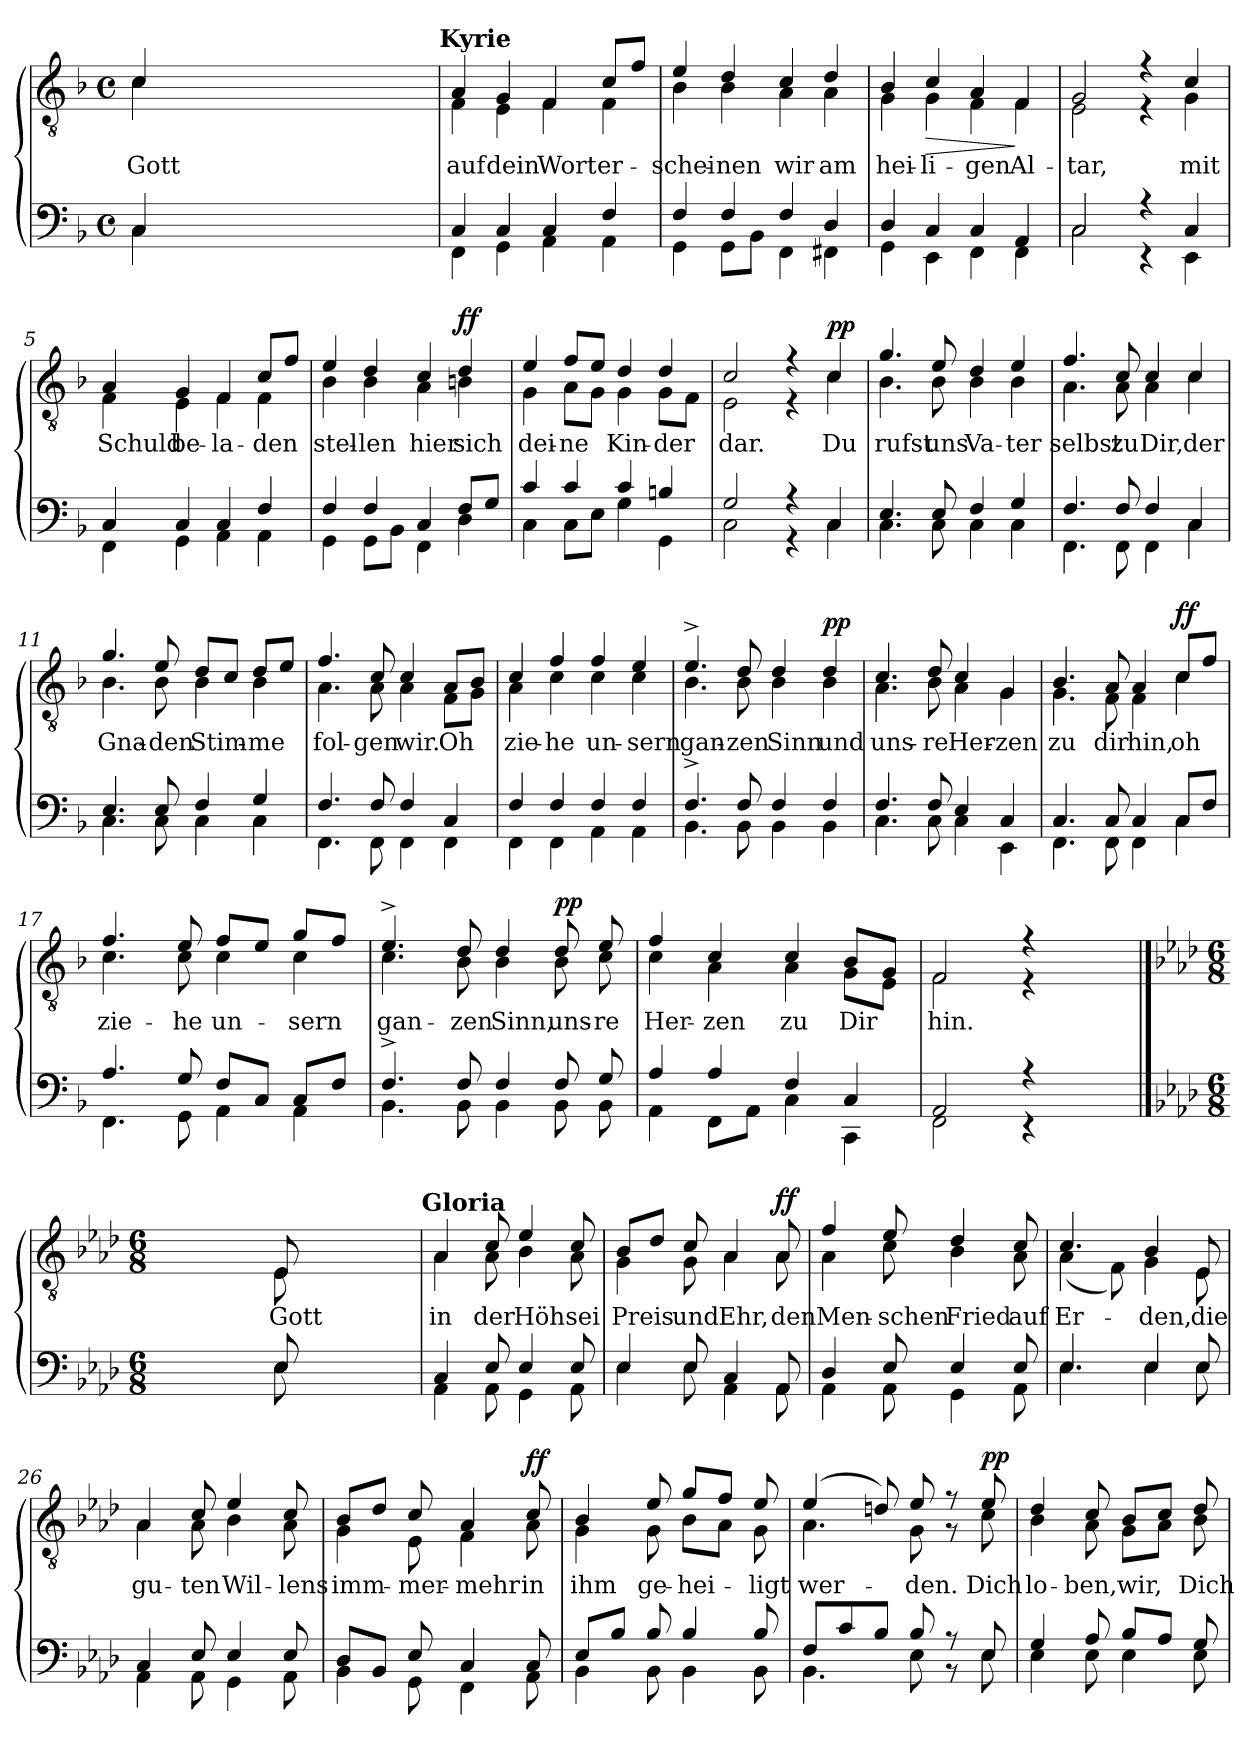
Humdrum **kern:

**kern	**kern	**text	**dynam
*part1	*part1	*part1	*part1
*staff2	*staff1	*staff1	*staff1/2
*clefF4	*clefGv2	*	*
*k[b-]	*k[b-]	*	*
*F:	*F:	*	*
*M4/4	*M4/4	*	*
*met(c)	*met(c)	*	*
=	=	=	=
*^	*	*	*
!	!	!	!LO:LY:b	!LO:DY:b=2
*	*	*^	*	*
!	!	!	!	!	!LO:DY:n=1:a
4C/	4C\	4c/	4c\	Gott	mf mf
0ryy	0ryy	1ryy	1ryy	.	.
.	.	1ryy	1ryy	.	.
4ryy	4ryy	4ryy	4ryy	.	.
32ryy	32ryy	32ryy	32ryy	.	.
!	!	!	!LO:TX:a:B:t=Kyrie	!	!
=1	=1	=1	=1	=1	=1
!	!	!	!	!LO:LY:b	!
4C/	4FF\	4A/	4F\	auf	.
!	!	!	!	!LO:LY:b	!
4C/	4GG\	4G/	4E\	dein	.
!	!	!	!	!LO:LY:b	!
4C/	4AA\	4F/	4F\	Wort	.
!	!	!	!	!LO:LY:b	!
4F/	4AA\	8c/L	4F\	er-	.
.	.	8f/J	.	.	.
=2	=2	=2	=2	=2	=2
!	!	!	!	!LO:LY:b	!
4F/	4GG\	4e/	4B-\	-schei-	.
!	!	!	!	!LO:LY:b	!
4F/	8GG\L	4d/	4B-\	-nen	.
.	8BB-\J	.	.	.	.
!	!	!	!	!LO:LY:b	!
4F/	4FF\	4c/	4A\	wir	.
!	!	!	!	!LO:LY:b	!
4D/	4FF#X\	4d/	4A\	am	.
=3	=3	=3	=3	=3	=3
!	!	!	!	!LO:LY:b	!
4D/	4GG\	4B-/	4G\	hei-	.
!	!	!	!	!LO:LY:b	!LO:HP:b
4C/	4EE\	4c/	4G\	-li-	>
!	!	!	!	!LO:LY:b	!
4C/	4FF\	4A/	4F\	-gen	.
!	!	!	!	!LO:LY:b	!
4AA/	4FF\	4F/	4F\	Al-	]
=4	=4	=4	=4	=4	=4
!	!	!	!	!LO:LY:b	!
2C/	2C\	2G/	2E\	-tar,	.
4r	4r	4r	4r	.	.
!	!	!	!	!LO:LY:b	!LO:DY:b=2
!	!	!	!	!	!LO:DY:n=1:a
4C/	4EE\	4c/	4G\	mit	mf mf
=5	=5	=5	=5	=5	=5
!	!	!	!	!LO:LY:b	!
4C/	4FF\	4A/	4F\	Schuld	.
!	!	!	!	!LO:LY:b	!
4C/	4GG\	4G/	4E\	be-	.
!	!	!	!	!LO:LY:b	!
4C/	4AA\	4F/	4F\	-la-	.
!	!	!	!	!LO:LY:b	!
4F/	4AA\	8c/L	4F\	-den	.
.	.	8f/J	.	.	.
!!LO:LB:g=z	!!
=6	=6	=6	=6	=6	=6
!	!	!	!	!LO:LY:b	!
4F/	4GG\	4e/	4B-\	stel-	.
!	!	!	!	!LO:LY:b	!
4F/	8GG\L	4d/	4B-\	-len	.
.	8BB-\J	.	.	.	.
!	!	!	!	!LO:LY:b	!
4C/	4FF\	4c/	4A\	hier	.
!	!	!	!	!LO:LY:b	!LO:DY:b=2
!	!	!	!	!	!LO:DY:n=1:a
8F/L	4D\	4d/	4Bn\	sich	f f
8G/J	.	.	.	.	.
=7	=7	=7	=7	=7	=7
!	!	!	!	!LO:LY:b	!
4c/	4C\	4e/	4G\	dei-	.
!	!	!	!	!LO:LY:b	!
4c/	8C\L	8f/L	8A\L	-ne	.
.	8E\J	8e/J	8G\J	.	.
!	!	!	!	!LO:LY:b	!
4c/	4G\	4d/	4G\	Kin-	.
!	!	!	!	!LO:LY:b	!
4Bn/	4GG\	4d/	8G\L	-der	.
.	.	.	8F\J	.	.
=8	=8	=8	=8	=8	=8
!	!	!	!	!LO:LY:b	!
2G/	2C\	2c/	2E\	dar.	.
4r	4r	4r	4r	.	.
!	!	!	!	!LO:LY:b	!LO:DY:b=2
!	!	!	!	!	!LO:DY:n=1:a
4C/	4C\	4c/	4c\	Du	p p
=9	=9	=9	=9	=9	=9
!	!	!	!	!LO:LY:b	!
4.E/	4.C\	4.g/	4.B-\	rufst	.
!	!	!	!	!LO:LY:b	!
8E/	8C\	8e/	8B-\	uns	.
!	!	!	!	!LO:LY:b	!
4F/	4C\	4d/	4B-\	Va-	.
!	!	!	!	!LO:LY:b	!
4G/	4C\	4e/	4B-\	-ter	.
=10	=10	=10	=10	=10	=10
!	!	!	!	!LO:LY:b	!
4.F/	4.FF\	4.f/	4.A\	selbst	.
!	!	!	!	!LO:LY:b	!
8F/	8FF\	8c/	8A\	zu	.
!	!	!	!	!LO:LY:b	!
4F/	4FF\	4c/	4A\	Dir,	.
!	!	!	!	!LO:LY:b	!
4C/	4C\	4c/	4c\	der	.
!!LO:LB:g=z	!!
=11	=11	=11	=11	=11	=11
!	!	!	!	!LO:LY:b	!
4.E/	4.C\	4.g/	4.B-\	Gna-	.
!	!	!	!	!LO:LY:b	!
8E/	8C\	8e/	8B-\	-den	.
!	!	!	!	!LO:LY:b	!
4F/	4C\	8d/L	4B-\	Stim-	.
.	.	8c/J	.	.	.
!	!	!	!	!LO:LY:b	!
4G/	4C\	8d/L	4B-\	-me	.
.	.	8e/J	.	.	.
=12	=12	=12	=12	=12	=12
!	!	!	!	!LO:LY:b	!
4.F/	4.FF\	4.f/	4.A\	fol-	.
!	!	!	!	!LO:LY:b	!
8F/	8FF\	8c/	8A\	-gen	.
!	!	!	!	!LO:LY:b	!
4F/	4FF\	4c/	4A\	wir.	.
!	!	!	!	!LO:LY:b	!LO:DY:b=2
!	!	!	!	!	!LO:DY:n=1:a
4C/	4FF\	8A/L	8F\L	Oh	mf mf
.	.	8B-/J	8G\J	.	.
=13	=13	=13	=13	=13	=13
!	!	!	!	!LO:LY:b	!
4F/	4FF\	4c/	4A\	zie-	.
!	!	!	!	!LO:LY:b	!
4F/	4FF\	4f/	4c\	-he	.
!	!	!	!	!LO:LY:b	!
4F/	4AA\	4f/	4c\	un-	.
!	!	!	!	!LO:LY:b	!
4F/	4AA\	4e/	4c\	-sern	.
=14	=14	=14	=14	=14	=14
!	!	!	!	!LO:LY:b	!
4.F^</	4.BB-\	4.e^>/	4.B-\	gan-	.
!	!	!	!	!LO:LY:b	!
8F/	8BB-\	8d/	8B-\	-zen	.
!	!	!	!	!LO:LY:b	!
4F/	4BB-\	4d/	4B-\	Sinn	.
!	!	!	!	!LO:LY:b	!LO:DY:b=2
!	!	!	!	!	!LO:DY:n=1:a
4F/	4BB-\	4d/	4B-\	und	p p
=15	=15	=15	=15	=15	=15
!	!	!	!	!LO:LY:b	!
4.F/	4.C\	4.c/	4.A\	uns-	.
!	!	!	!	!LO:LY:b	!
8F/	8C\	8d/	8B-\	-re	.
!	!	!	!	!LO:LY:b	!
4E/	4C\	4c/	4A\	Her-	.
!	!	!	!	!LO:LY:b	!
4C/	4EE\	4G/	4G\	-zen	.
!!LO:LB:g=z	!!
=16	=16	=16	=16	=16	=16
!	!	!	!	!LO:LY:b	!
4.C/	4.FF\	4.B-/	4.G\	zu	.
!	!	!	!	!LO:LY:b	!
8C/	8FF\	8A/	8F\	dir	.
!	!	!	!	!LO:LY:b	!
4C/	4FF\	4A/	4F\	hin,	.
!	!	!	!	!LO:LY:b	!LO:DY:b=2
!	!	!	!	!	!LO:DY:n=1:a
8C/L	4C\	8c/L	4c\	oh	f f
8F/J	.	8f/J	.	.	.
=17	=17	=17	=17	=17	=17
!	!	!	!	!LO:LY:b	!
4.A/	4.FF\	4.f/	4.c\	zie-	.
!	!	!	!	!LO:LY:b	!
8G/	8GG\	8e/	8c\	-he	.
!	!	!	!	!LO:LY:b	!
8F/L	4AA\	8f/L	4c\	un-	.
8C/J	.	8e/J	.	.	.
!	!	!	!	!LO:LY:b	!
8C/L	4AA\	8g/L	4c\	-sern	.
8F/J	.	8f/J	.	.	.
=18	=18	=18	=18	=18	=18
!	!	!	!	!LO:LY:b	!
4.F^</	4.BB-\	4.e^>/	4.c\	gan-	.
!	!	!	!	!LO:LY:b	!
8F/	8BB-\	8d/	8B-\	-zen	.
!	!	!	!	!LO:LY:b	!
4F/	4BB-\	4d/	4B-\	Sinn,	.
!	!	!	!	!LO:LY:b	!LO:DY:b=2
!	!	!	!	!	!LO:DY:n=1:a
8F/	8BB-\	8d/	8B-\	uns-	p p
!	!	!	!	!LO:LY:b	!
8G/	8BB-\	8e/	8c\	-re	.
=19	=19	=19	=19	=19	=19
!	!	!	!	!LO:LY:b	!
4A/	4AA\	4f/	4c\	Her-	.
!	!	!	!	!LO:LY:b	!
4A/	8FF\L	4c/	4A\	-zen	.
.	8AA\J	.	.	.	.
!	!	!	!	!LO:LY:b	!
4F/	4C\	4c/	4A\	zu	.
!	!	!	!	!LO:LY:b	!
4C/	4CC\	8B-/L	8G\L	Dir	.
.	.	8G/J	8E\J	.	.
=20	=20	=20	=20	=20	=20
!	!	!	!	!LO:LY:b	!
2AA/	2FF\	2F/	2F\	hin.	.
4r	4r	4r	4r	.	.
4ryy	4ryy	4ryy	4ryy	.	.
!!LO:PB:g=z	!!
==21	==21	==21	==21	==21	==21
*k[b-e-a-d-]	*	*k[b-e-a-d-]	*	*	*
*A-:	*	*A-:	*	*	*
*M6/8	*	*M6/8	*	*	*
4.ryy	4.ryy	4.ryy	4.ryy	.	.
4ryy	4ryy	4ryy	4ryy	.	.
!	!	!	!	!LO:LY:b	!LO:DY:b=2
!	!	!	!	!	!LO:DY:n=1:a
8E-/	8E-\	8E-/	8E-\	Gott	mf mf
2...ryy	2...ryy	2...ryy	2...ryy	.	.
!	!	!	!LO:TX:a:B:t=Gloria	!	!
=22	=22	=22	=22	=22	=22
!	!	!	!	!LO:LY:b	!
4C/	4AA-\	4A-/	4A-\	in	.
!	!	!	!	!LO:LY:b	!
8E-/	8AA-\	8c/	8A-\	der	.
!	!	!	!	!LO:LY:b	!
4E-/	4GG\	4e-/	4B-\	Höh	.
!	!	!	!	!LO:LY:b	!
8E-/	8AA-\	8c/	8A-\	sei	.
=23	=23	=23	=23	=23	=23
!	!	!	!	!LO:LY:b	!
4E-/	4E-\	8B-/L	4G\	Preis	.
.	.	8d-/J	.	.	.
!	!	!	!	!LO:LY:b	!
8E-/	8E-\	8c/	8G\	und	.
!	!	!	!	!LO:LY:b	!
4C/	4AA-\	4A-/	4A-\	Ehr,	.
!	!	!	!	!LO:LY:b	!LO:DY:b=2
!	!	!	!	!	!LO:DY:n=1:a
8AA-/	8AA-\	8A-/	8A-\	den	f f
=24	=24	=24	=24	=24	=24
!	!	!	!	!LO:LY:b	!
4D-/	4AA-\	4f/	4A-\	Men-	.
!	!	!	!	!LO:LY:b	!
8E-/	8AA-\	8e-/	8c\	-schen	.
!	!	!	!	!LO:LY:b	!
4E-/	4GG\	4d-/	4B-\	Fried	.
!	!	!	!	!LO:LY:b	!
8E-/	8AA-\	8c/	8A-\	auf	.
=25	=25	=25	=25	=25	=25
!	!	!	!	!LO:LY:b	!
4.E-/	4.E-\	4.c/	(<4A-\	Er-	.
.	.	.	8F\)	.	.
!	!	!	!	!LO:LY:b	!
4E-/	4E-\	4B-/	4G\	-den,	.
!	!	!	!	!LO:LY:b	!LO:DY:b=2
!	!	!	!	!	!LO:DY:n=1:a
8E-/	8E-\	8E-/	8E-\	die	mf mf
!!LO:LB:g=z	!!
=26	=26	=26	=26	=26	=26
!	!	!	!	!LO:LY:b	!
4C/	4AA-\	4A-/	4A-\	gu-	.
!	!	!	!	!LO:LY:b	!
8E-/	8AA-\	8c/	8A-\	-ten	.
!	!	!	!	!LO:LY:b	!
4E-/	4GG\	4e-/	4B-\	Wil-	.
!	!	!	!	!LO:LY:b	!
8E-/	8AA-\	8c/	8A-\	-lens	.
=27	=27	=27	=27	=27	=27
!	!	!	!	!LO:LY:b	!
8D-/L	4BB-\	8B-/L	4G\	imm-	.
8BB-/J	.	8d-/J	.	.	.
!	!	!	!	!LO:LY:b	!
8E-/	8GG\	8c/	8E-\	-mer-	.
!	!	!	!	!LO:LY:b	!
4C/	4FF\	4A-/	4F\	-mehr	.
!	!	!	!	!LO:LY:b	!LO:DY:b=2
!	!	!	!	!	!LO:DY:n=1:a
8C/	8AA-\	8c/	8A-\	in	f f
=28	=28	=28	=28	=28	=28
!	!	!	!	!LO:LY:b	!
8E-/L	4BB-\	4B-/	4G\	ihm	.
8B-/J	.	.	.	.	.
!	!	!	!	!LO:LY:b	!
8B-/	8BB-\	8e-/	8G\	ge-	.
!	!	!	!	!LO:LY:b	!
4B-/	4BB-\	8g/L	8B-\L	-hei-	.
.	.	8f/J	8A-\J	.	.
!	!	!	!	!LO:LY:b	!
8B-/	8BB-\	8e-/	8G\	-ligt	.
=29	=29	=29	=29	=29	=29
!	!	!	!	!LO:LY:b	!
8F/L	4.BB-\	(4e-/	4.A-\	wer-	.
8c/	.	.	.	.	.
8B-/J	.	8dn/)	.	.	.
!	!	!	!	!LO:LY:b	!
8B-/	8E-\	8e-/	8G\	-den.	.
8r	8r	8r	8r	.	.
!	!	!	!	!LO:LY:b	!LO:DY:b=2
!	!	!	!	!	!LO:DY:n=1:a
8E-/	8E-\	8e-/	8c\	Dich	p p
!!LO:LB:g=z	!!
=30	=30	=30	=30	=30	=30
!	!	!	!	!LO:LY:b	!
4G/	4E-\	4d-/	4B-\	lo-	.
!	!	!	!	!LO:LY:b	!
8A-/	8E-\	8c/	8A-\	-ben,	.
!	!	!	!	!LO:LY:b	!
8B-/L	4E-\	8B-/L	8G\L	wir,	.
8A-/J	.	8c/J	8A-\J	.	.
!	!	!	!	!LO:LY:b	!
8G/	8E-\	8d-/	8B-\	Dich	.
*v	*v	*	*	*	*
*	*v	*v	*	*
=	=	=	=
*-	*-	*-	*-
